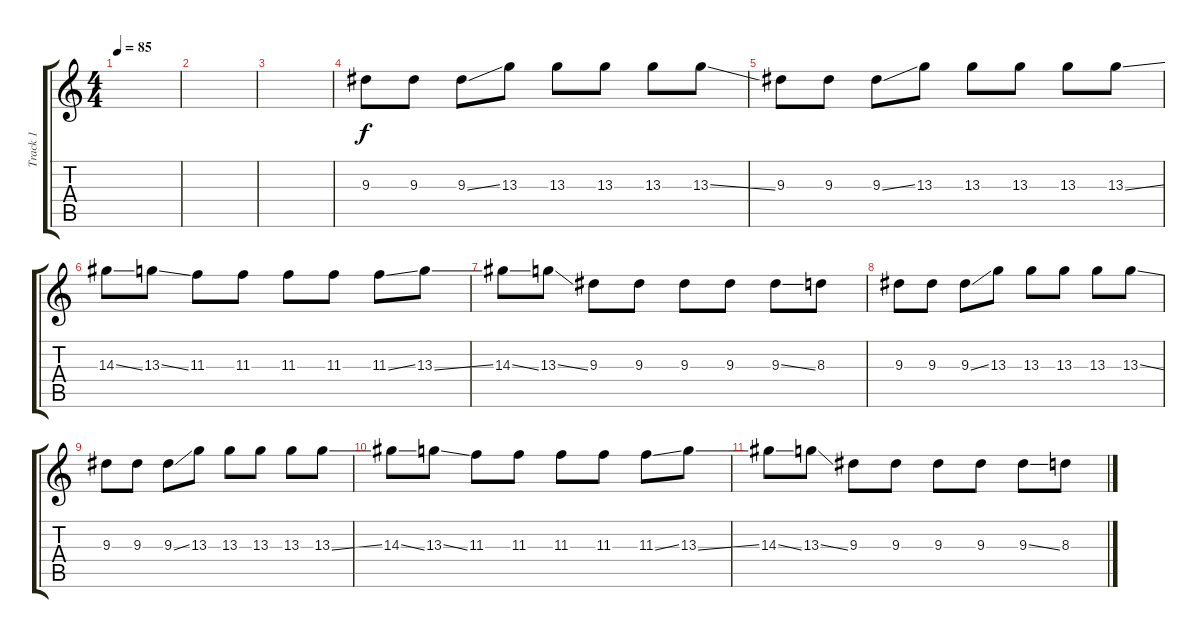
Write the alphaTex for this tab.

\track ("Track 1" "Track 1") {instrument distortionguitar}
\staff {score tabs}
\tuning (Eb4 Bb3 Gb3 Db3 Ab2 Eb2) {hide}
\ts (4 4)
\tempo 85
\clef g2
\ks c
|
|
|
9.3.8 9.3.8 9.3{ss}.8 13.3.8 13.3.8 13.3.8 13.3.8 13.3{ss}.8 |
9.3.8 9.3.8 9.3{ss}.8 13.3.8 13.3.8 13.3.8 13.3.8 13.3{ss}.8 |
14.3{ss}.8 13.3{ss}.8 11.3.8 11.3.8 11.3.8 11.3.8 11.3{ss}.8 13.3{ss}.8 |
14.3{ss}.8 13.3{ss}.8 9.3.8 9.3.8 9.3.8 9.3.8 9.3{ss}.8 8.3.8 |
9.3.8 9.3.8 9.3{ss}.8 13.3.8 13.3.8 13.3.8 13.3.8 13.3{ss}.8 |
9.3.8 9.3.8 9.3{ss}.8 13.3.8 13.3.8 13.3.8 13.3.8 13.3{ss}.8 |
14.3{ss}.8 13.3{ss}.8 11.3.8 11.3.8 11.3.8 11.3.8 11.3{ss}.8 13.3{ss}.8 |
14.3{ss}.8 13.3{ss}.8 9.3.8 9.3.8 9.3.8 9.3.8 9.3{ss}.8 8.3.8
